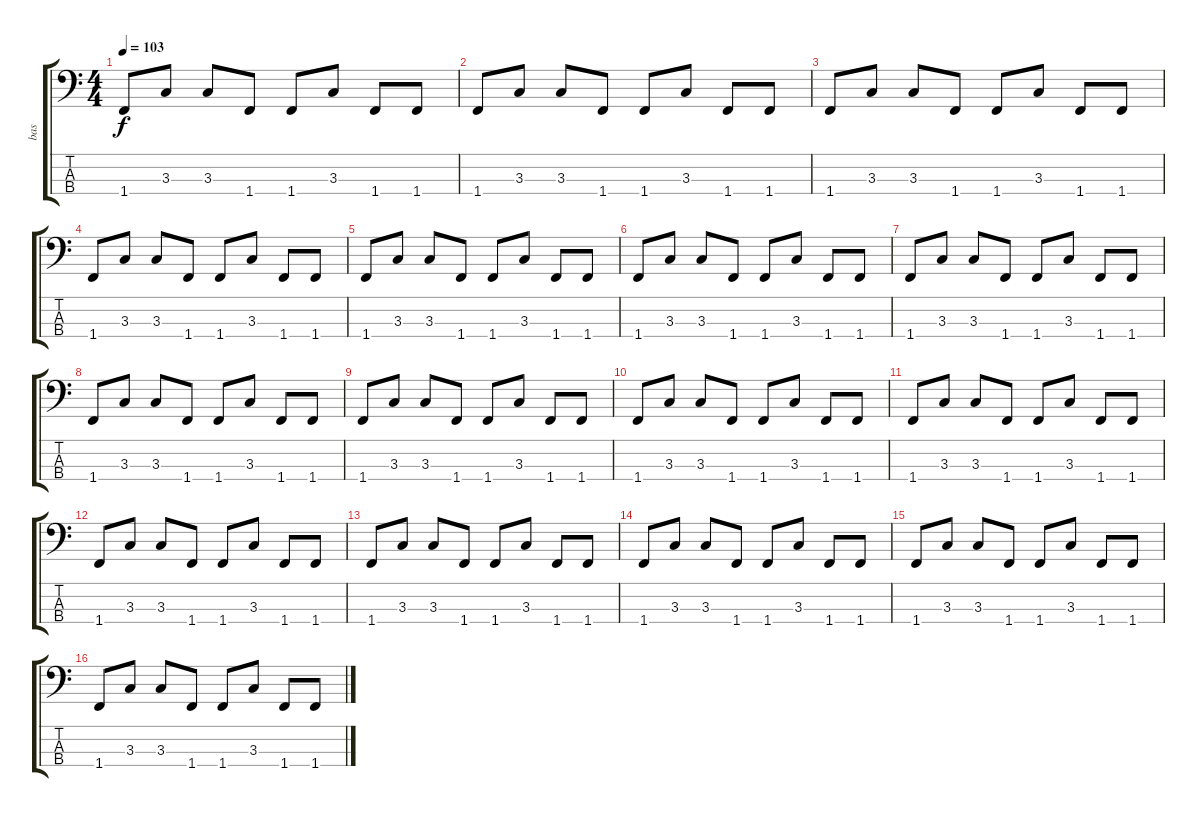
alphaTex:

\track ("bas" "bas") {instrument acousticbass}
\staff {score tabs}
\tuning (G2 D2 A1 E1) {hide}
\ts (4 4)
\tempo 103
\clef f4
\ks c
1.4.8{dy f} 3.3.8 3.3.8 1.4.8 1.4.8 3.3.8 1.4.8 1.4.8 |
1.4.8 3.3.8 3.3.8 1.4.8 1.4.8 3.3.8 1.4.8 1.4.8 |
1.4.8 3.3.8 3.3.8 1.4.8 1.4.8 3.3.8 1.4.8 1.4.8 |
1.4.8 3.3.8 3.3.8 1.4.8 1.4.8 3.3.8 1.4.8 1.4.8 |
1.4.8 3.3.8 3.3.8 1.4.8 1.4.8 3.3.8 1.4.8 1.4.8 |
1.4.8 3.3.8 3.3.8 1.4.8 1.4.8 3.3.8 1.4.8 1.4.8 |
1.4.8 3.3.8 3.3.8 1.4.8 1.4.8 3.3.8 1.4.8 1.4.8 |
1.4.8 3.3.8 3.3.8 1.4.8 1.4.8 3.3.8 1.4.8 1.4.8 |
1.4.8 3.3.8 3.3.8 1.4.8 1.4.8 3.3.8 1.4.8 1.4.8 |
1.4.8 3.3.8 3.3.8 1.4.8 1.4.8 3.3.8 1.4.8 1.4.8 |
1.4.8 3.3.8 3.3.8 1.4.8 1.4.8 3.3.8 1.4.8 1.4.8 |
1.4.8 3.3.8 3.3.8 1.4.8 1.4.8 3.3.8 1.4.8 1.4.8 |
1.4.8 3.3.8 3.3.8 1.4.8 1.4.8 3.3.8 1.4.8 1.4.8 |
1.4.8 3.3.8 3.3.8 1.4.8 1.4.8 3.3.8 1.4.8 1.4.8 |
1.4.8 3.3.8 3.3.8 1.4.8 1.4.8 3.3.8 1.4.8 1.4.8 |
1.4.8 3.3.8 3.3.8 1.4.8 1.4.8 3.3.8 1.4.8 1.4.8
